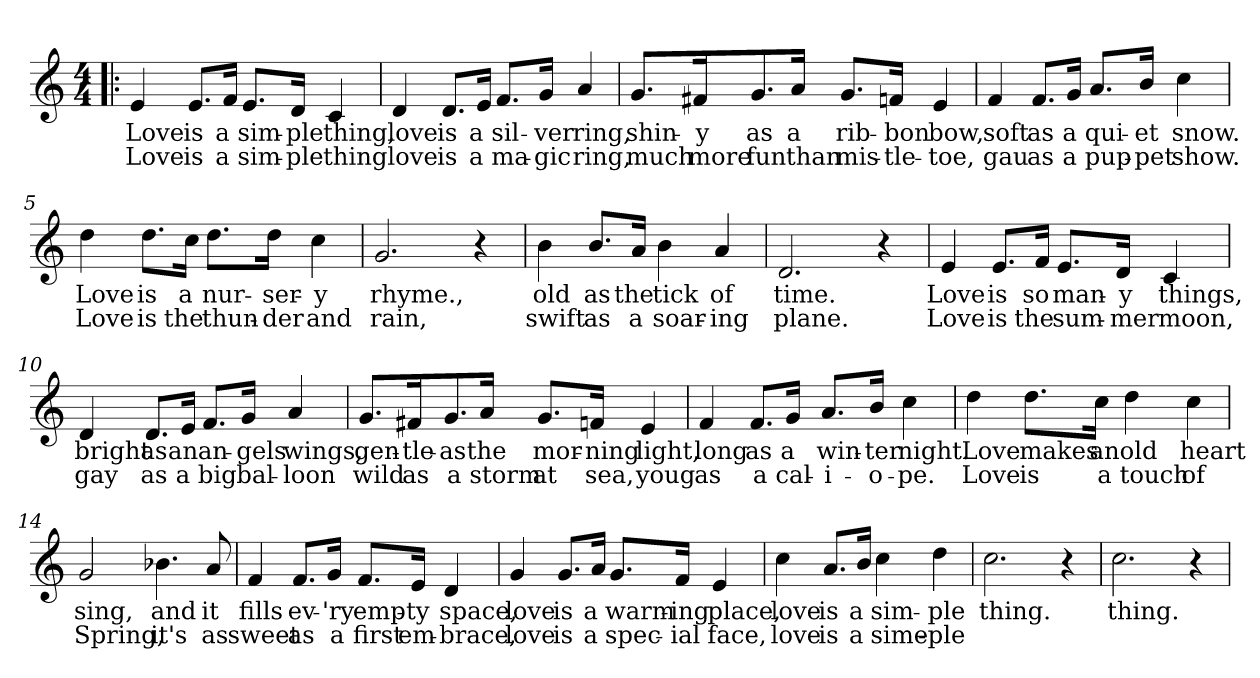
**kern	**text	**text
*part1	*part1	*part1
*staff1	*staff1	*staff1
*clefG2	*	*
*k[]	*	*
*C:	*	*
*M4/4	*	*
=1!|:	=1!|:	=1!|:
4e/	Love	Love
8.e/L	is	is
16f/J	a	a
8.e/L	sim-	sim-
16d/J	-ple	-ple
4c/	thing,	thing
=2	=2	=2
4d/	love	love
8.d/L	is	is
16e/J	a	a
8.f/L	sil-	ma-
16g/J	-ver	-gic
4a/	ring,	ring,
!!LO:LB:g=z
=3	=3	=3
8.g/L	shin-	much
16f#X/	-y	more
8.g/	as	fun
16a/J	a	than
8.g/L	rib-	mis-
16fn/J	-bon	-tle-
4e/	bow,	-toe,
=4	=4	=4
4f/	soft	gau
8.f/L	as	as
16g/J	a	a
8.a/L	qui-	pup-
16b/J	-et	-pet
4cc\	snow.	show.
!!LO:LB:g=z
=5	=5	=5
4dd\	Love	Love
8.dd\L	is	is
16cc\J	a	the
8.dd\L	nur-	thun-
16dd\J	-ser-	-der
4cc\	-y	and
=6	=6	=6
2.g/	rhyme.,	rain,
4r	.	.
=7	=7	=7
4b\	old	swift
8.b/L	as	as
16a/J	the	a
4b\	tick	soar-
4a/	of	-ing
=8	=8	=8
2.d/	time.	plane.
4r	.	.
!!LO:LB:g=z
=9	=9	=9
4e/	Love	Love
8.e/L	is	is
16f/J	so	the
8.e/L	man-	sum-
16d/J	-y	-mer
4c/	things,	moon,
=10	=10	=10
4d/	bright	gay
8.d/L	as	as
16e/J	an	a
8.f/L	an-	big
16g/J	-gels	bal-
4a/	wings,	-loon
!!LO:LB:g=z
=11	=11	=11
8.g/L	gen-	wild
16f#X/	-tle-	as
8.g/	as	a
16a/J	the	storm
8.g/L	mor-	at
16fn/J	ning	sea,
4e/	light,	youg
=12	=12	=12
4f/	long	as
8.f/L	as	a
16g/J	a	cal-
8.a/L	win-	-i-
16b/J	-ter	-o-
4cc\	night.	-pe.
!!LO:LB:g=z
=13	=13	=13
4dd\	Love	Love
8.dd\L	makes	is
16cc\J	an	a
4dd\	old	touch
4cc\	heart	of
=14	=14	=14
2g/	sing,	Spring,
4.b-X\	and	it's
8a/	it	as
=15	=15	=15
4f/	fills	sweet
8.f/L	ev-	as
16g/J	-'ry	a
8.f/L	emp-	first
16e/J	-ty	em-
4d/	space,	-brace,
!!LO:LB:g=z
=16	=16	=16
4g/	love	love
8.g/L	is	is
16a/J	a	a
8.g/L	warm-	spec-
16f/J	-ing	-ial
4e/	place,	face,
=17	=17	=17
4cc\	love	love
8.a/L	is	is
16b/J	a	a
4cc\	sim-	sime-
4dd\	-ple	-ple
=18	=18	=18
2.cc\	thing.	.
4r	.	.
=19	=19	=19
2.cc\	thing.	.
4r	.	.
=	=	=
*-	*-	*-
